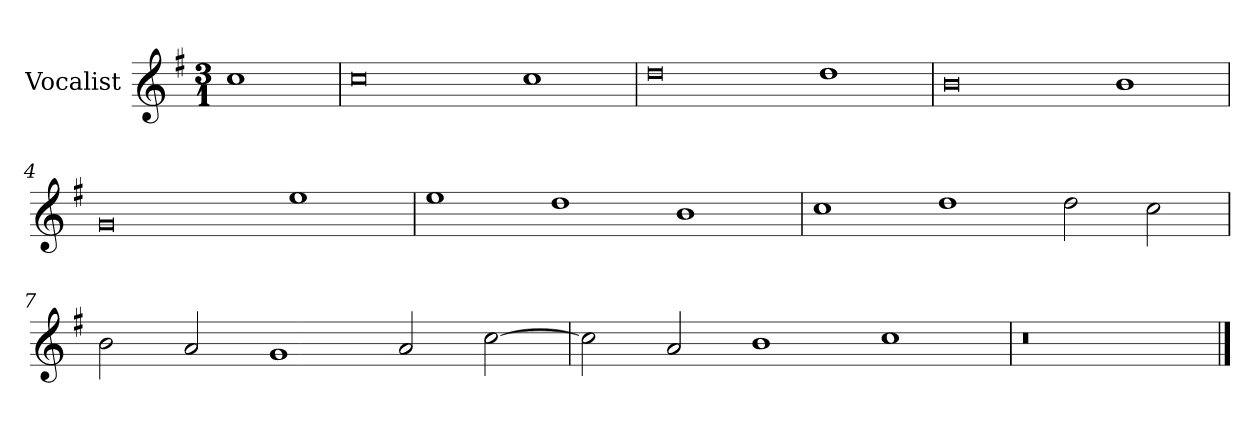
**kern
*part1
*staff1
*I"Vocalist
*k[f#]
*G:
*M3/1
=
1cc
=1
0cc
1cc
=2
0dd
1dd
=3
0b
1b
=4
0g
1ee
=5
1ee
1dd
1b
=6
1cc
1dd
2dd
2cc
=7
2b
2a
1g
2a
[2cc
=8
2cc]
2a
1b
1cc
=9
0r
==
*-
